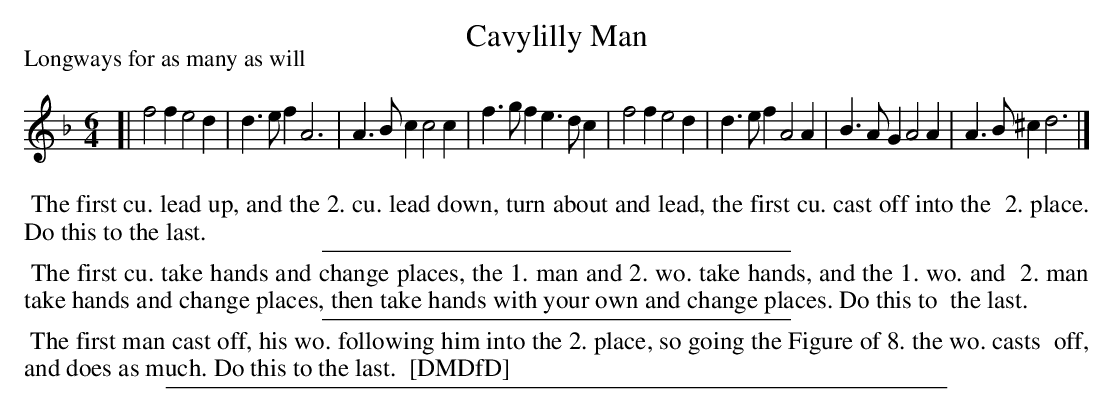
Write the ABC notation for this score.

X:1
T: Cavylilly Man
P: Longways for as many as will
M: 6/4
L: 1/4
K: Dm
[|\
f2f e2d | d>ef A3 | A>Bc c2c | f>gf e>dc |\
f2f e2d | d>ef A2A | B>AG A2A | A>B^c d3 |]
